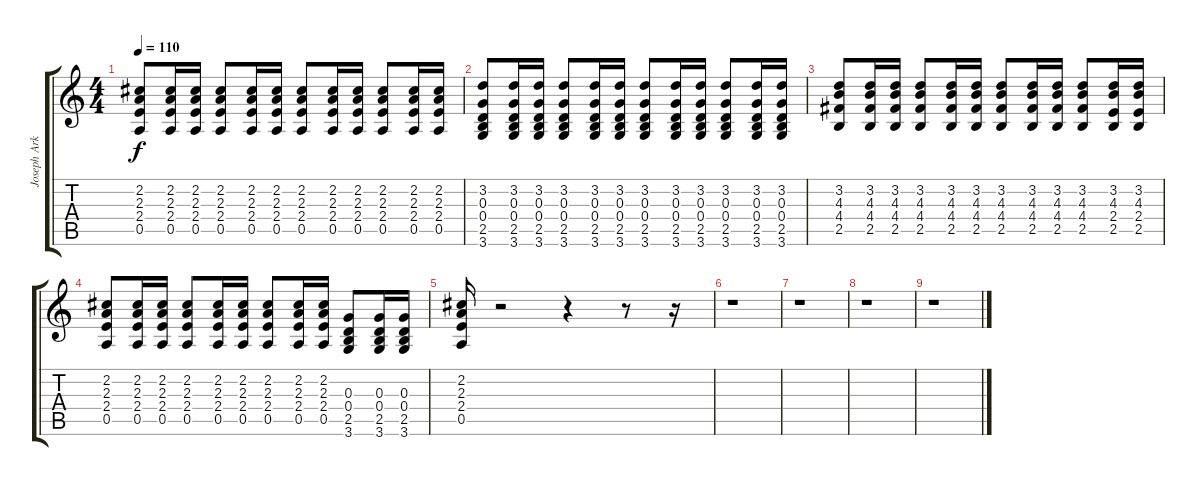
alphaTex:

\track ("Joseph Arkansas" "Joseph Ark") {instrument acousticguitarsteel}
\staff {score tabs}
\tuning (E4 B3 G3 D3 A2 E2) {hide}
\ts (4 4)
\tempo 110
\clef g2
\ks c
(2.2 2.3 2.4 0.5).8{dy f} (2.2 2.3 2.4 0.5).16 (2.2 2.3 2.4 0.5).16 (2.2 2.3 2.4 0.5).8 (2.2 2.3 2.4 0.5).16 (2.2 2.3 2.4 0.5).16 (2.2 2.3 2.4 0.5).8 (2.2 2.3 2.4 0.5).16 (2.2 2.3 2.4 0.5).16 (2.2 2.3 2.4 0.5).8 (2.2 2.3 2.4 0.5).16 (2.2 2.3 2.4 0.5).16 |
(3.2 0.3 0.4 2.5 3.6).8 (3.2 0.3 0.4 2.5 3.6).16 (3.2 0.3 0.4 2.5 3.6).16 (3.2 0.3 0.4 2.5 3.6).8 (3.2 0.3 0.4 2.5 3.6).16 (3.2 0.3 0.4 2.5 3.6).16 (3.2 0.3 0.4 2.5 3.6).8 (3.2 0.3 0.4 2.5 3.6).16 (3.2 0.3 0.4 2.5 3.6).16 (3.2 0.3 0.4 2.5 3.6).8 (3.2 0.3 0.4 2.5 3.6).16 (3.2 0.3 0.4 2.5 3.6).16 |
(3.2 4.3 4.4 2.5).8 (3.2 4.3 4.4 2.5).16 (3.2 4.3 4.4 2.5).16 (3.2 4.3 4.4 2.5).8 (3.2 4.3 4.4 2.5).16 (3.2 4.3 4.4 2.5).16 (3.2 4.3 4.4 2.5).8 (3.2 4.3 4.4 2.5).16 (3.2 4.3 4.4 2.5).16 (3.2 4.3 4.4 2.5).8 (3.2 4.3 2.4 2.5).16 (3.2 4.3 2.4 2.5).16 |
(2.2 2.3 2.4 0.5).8 (2.2 2.3 2.4 0.5).16 (2.2 2.3 2.4 0.5).16 (2.2 2.3 2.4 0.5).8 (2.2 2.3 2.4 0.5).16 (2.2 2.3 2.4 0.5).16 (2.2 2.3 2.4 0.5).8 (2.2 2.3 2.4 0.5).16 (2.2 2.3 2.4 0.5).16 (0.3 0.4 2.5 3.6).8 (0.3 0.4 2.5 3.6).16 (0.3 0.4 2.5 3.6).16 |
(2.2 2.3 2.4 0.5).16 r.2 r.4 r.8 r.16 |
r.1 |
r.1 |
r.1 |
r.1
